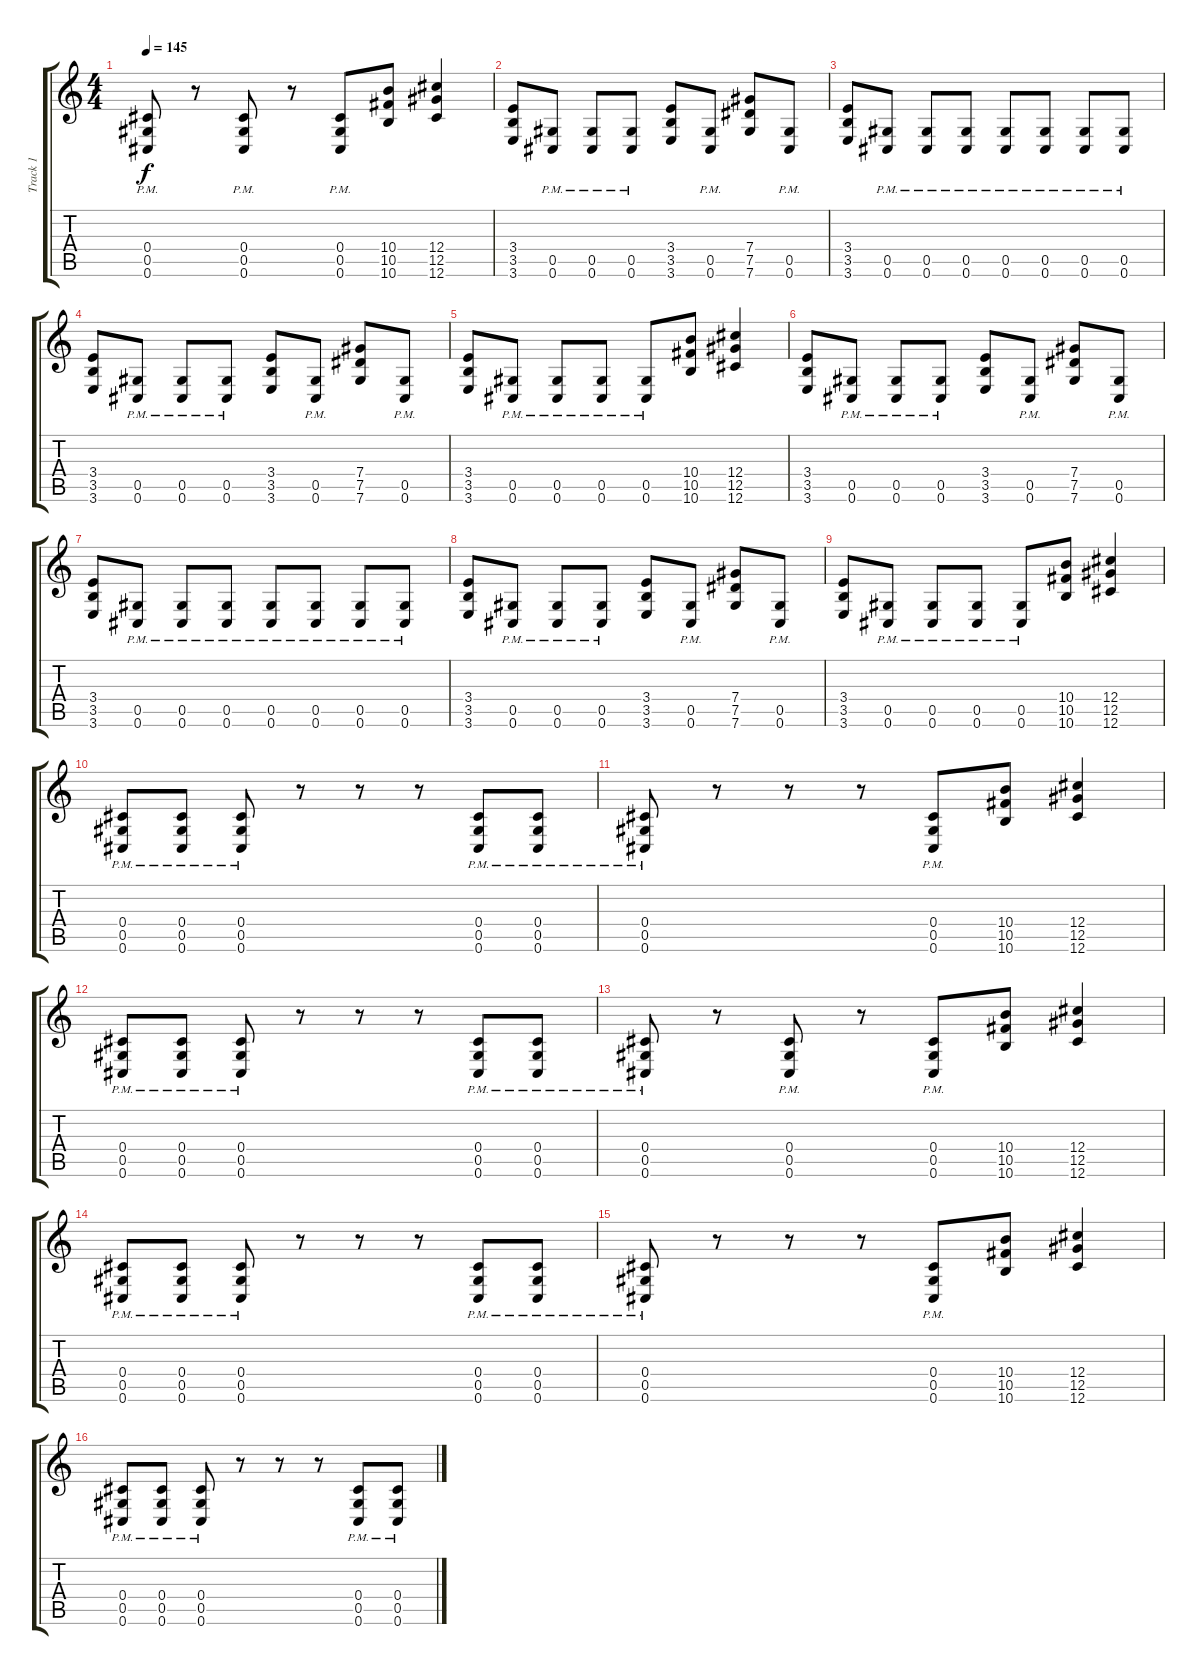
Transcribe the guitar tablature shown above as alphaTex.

\track ("Track 1" "Track 1") {instrument distortionguitar}
\staff {score tabs}
\tuning (Eb4 Bb3 Gb3 Db3 Ab2 Db2) {hide}
\ts (4 4)
\tempo 145
\clef g2
\ks c
(0.4{pm} 0.5{pm} 0.6{pm}).8{dy f} r.8 (0.4{pm} 0.5{pm} 0.6{pm}).8 r.8 (0.4{pm} 0.5{pm} 0.6{pm}).8 (10.4 10.5 10.6).8 (12.4 12.5 12.6).4 |
(3.4 3.5 3.6).8 (0.5{pm} 0.6{pm}).8 (0.5{pm} 0.6{pm}).8 (0.5{pm} 0.6{pm}).8 (3.4 3.5 3.6).8 (0.5{pm} 0.6{pm}).8 (7.4 7.5 7.6).8 (0.5{pm} 0.6{pm}).8 |
(3.4 3.5 3.6).8 (0.5{pm} 0.6{pm}).8 (0.5{pm} 0.6{pm}).8 (0.5{pm} 0.6{pm}).8 (0.5{pm} 0.6{pm}).8 (0.5{pm} 0.6{pm}).8 (0.5{pm} 0.6{pm}).8 (0.5{pm} 0.6{pm}).8 |
(3.4 3.5 3.6).8 (0.5{pm} 0.6{pm}).8 (0.5{pm} 0.6{pm}).8 (0.5{pm} 0.6{pm}).8 (3.4 3.5 3.6).8 (0.5{pm} 0.6{pm}).8 (7.4 7.5 7.6).8 (0.5{pm} 0.6{pm}).8 |
(3.4 3.5 3.6).8 (0.5{pm} 0.6{pm}).8 (0.5{pm} 0.6{pm}).8 (0.5{pm} 0.6{pm}).8 (0.5{pm} 0.6{pm}).8 (10.4 10.5 10.6).8 (12.4 12.5 12.6).4 |
(3.4 3.5 3.6).8 (0.5{pm} 0.6{pm}).8 (0.5{pm} 0.6{pm}).8 (0.5{pm} 0.6{pm}).8 (3.4 3.5 3.6).8 (0.5{pm} 0.6{pm}).8 (7.4 7.5 7.6).8 (0.5{pm} 0.6{pm}).8 |
(3.4 3.5 3.6).8 (0.5{pm} 0.6{pm}).8 (0.5{pm} 0.6{pm}).8 (0.5{pm} 0.6{pm}).8 (0.5{pm} 0.6{pm}).8 (0.5{pm} 0.6{pm}).8 (0.5{pm} 0.6{pm}).8 (0.5{pm} 0.6{pm}).8 |
(3.4 3.5 3.6).8 (0.5{pm} 0.6{pm}).8 (0.5{pm} 0.6{pm}).8 (0.5{pm} 0.6{pm}).8 (3.4 3.5 3.6).8 (0.5{pm} 0.6{pm}).8 (7.4 7.5 7.6).8 (0.5{pm} 0.6{pm}).8 |
(3.4 3.5 3.6).8 (0.5{pm} 0.6{pm}).8 (0.5{pm} 0.6{pm}).8 (0.5{pm} 0.6{pm}).8 (0.5{pm} 0.6{pm}).8 (10.4 10.5 10.6).8 (12.4 12.5 12.6).4 |
(0.4{pm} 0.5{pm} 0.6{pm}).8 (0.4{pm} 0.5{pm} 0.6{pm}).8 (0.4{pm} 0.5{pm} 0.6{pm}).8 r.8 r.8 r.8 (0.4{pm} 0.5{pm} 0.6{pm}).8 (0.4{pm} 0.5{pm} 0.6{pm}).8 |
(0.4{pm} 0.5{pm} 0.6{pm}).8 r.8 r.8 r.8 (0.4{pm} 0.5{pm} 0.6{pm}).8 (10.4 10.5 10.6).8 (12.4 12.5 12.6).4 |
(0.4{pm} 0.5{pm} 0.6{pm}).8 (0.4{pm} 0.5{pm} 0.6{pm}).8 (0.4{pm} 0.5{pm} 0.6{pm}).8 r.8 r.8 r.8 (0.4{pm} 0.5{pm} 0.6{pm}).8 (0.4{pm} 0.5{pm} 0.6{pm}).8 |
(0.4{pm} 0.5{pm} 0.6{pm}).8 r.8 (0.4{pm} 0.5{pm} 0.6{pm}).8 r.8 (0.4{pm} 0.5{pm} 0.6{pm}).8 (10.4 10.5 10.6).8 (12.4 12.5 12.6).4 |
(0.4{pm} 0.5{pm} 0.6{pm}).8 (0.4{pm} 0.5{pm} 0.6{pm}).8 (0.4{pm} 0.5{pm} 0.6{pm}).8 r.8 r.8 r.8 (0.4{pm} 0.5{pm} 0.6{pm}).8 (0.4{pm} 0.5{pm} 0.6{pm}).8 |
(0.4{pm} 0.5{pm} 0.6{pm}).8 r.8 r.8 r.8 (0.4{pm} 0.5{pm} 0.6{pm}).8 (10.4 10.5 10.6).8 (12.4 12.5 12.6).4 |
(0.4{pm} 0.5{pm} 0.6{pm}).8 (0.4{pm} 0.5{pm} 0.6{pm}).8 (0.4{pm} 0.5{pm} 0.6{pm}).8 r.8 r.8 r.8 (0.4{pm} 0.5{pm} 0.6{pm}).8 (0.4{pm} 0.5{pm} 0.6{pm}).8
